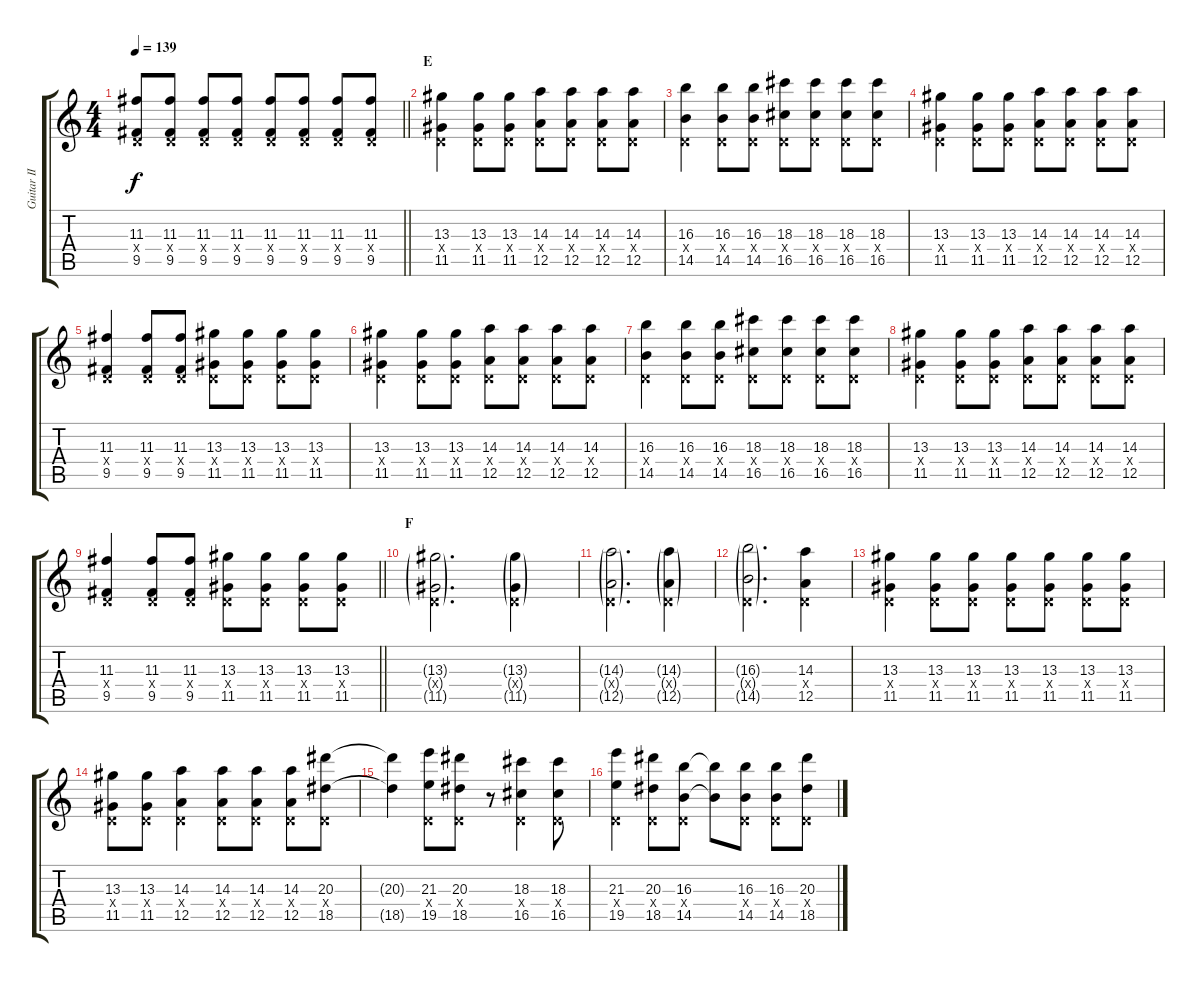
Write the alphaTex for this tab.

\track ("Guitar II - Kita" "Guitar II ") {instrument electricguitarjazz}
\staff {score tabs}
\tuning (E4 B3 G3 D3 A2 E2) {hide}
\ts (4 4)
\tempo 139
\clef g2
\barLineRight lightlight
\ks c
(11.3 0.4{x} 9.5).8{dy f} (11.3 0.4{x} 9.5).8 (11.3 0.4{x} 9.5).8 (11.3 0.4{x} 9.5).8 (11.3 0.4{x} 9.5).8 (11.3 0.4{x} 9.5).8 (11.3 0.4{x} 9.5).8 (11.3 0.4{x} 9.5).8 |
\section ("" "E")
(13.3 0.4{x} 11.5).4 (13.3 0.4{x} 11.5).8 (13.3 0.4{x} 11.5).8 (14.3 0.4{x} 12.5).8 (14.3 0.4{x} 12.5).8 (14.3 0.4{x} 12.5).8 (14.3 0.4{x} 12.5).8 |
(16.3 0.4{x} 14.5).4 (16.3 0.4{x} 14.5).8 (16.3 0.4{x} 14.5).8 (18.3 0.4{x} 16.5).8 (18.3 0.4{x} 16.5).8 (18.3 0.4{x} 16.5).8 (18.3 0.4{x} 16.5).8 |
(13.3 0.4{x} 11.5).4 (13.3 0.4{x} 11.5).8 (13.3 0.4{x} 11.5).8 (14.3 0.4{x} 12.5).8 (14.3 0.4{x} 12.5).8 (14.3 0.4{x} 12.5).8 (14.3 0.4{x} 12.5).8 |
(11.3 0.4{x} 9.5).4 (11.3 0.4{x} 9.5).8 (11.3 0.4{x} 9.5).8 (13.3 0.4{x} 11.5).8 (13.3 0.4{x} 11.5).8 (13.3 0.4{x} 11.5).8 (13.3 0.4{x} 11.5).8 |
(13.3 0.4{x} 11.5).4 (13.3 0.4{x} 11.5).8 (13.3 0.4{x} 11.5).8 (14.3 0.4{x} 12.5).8 (14.3 0.4{x} 12.5).8 (14.3 0.4{x} 12.5).8 (14.3 0.4{x} 12.5).8 |
(16.3 0.4{x} 14.5).4 (16.3 0.4{x} 14.5).8 (16.3 0.4{x} 14.5).8 (18.3 0.4{x} 16.5).8 (18.3 0.4{x} 16.5).8 (18.3 0.4{x} 16.5).8 (18.3 0.4{x} 16.5).8 |
(13.3 0.4{x} 11.5).4 (13.3 0.4{x} 11.5).8 (13.3 0.4{x} 11.5).8 (14.3 0.4{x} 12.5).8 (14.3 0.4{x} 12.5).8 (14.3 0.4{x} 12.5).8 (14.3 0.4{x} 12.5).8 |
\barLineRight lightlight
(11.3 0.4{x} 9.5).4 (11.3 0.4{x} 9.5).8 (11.3 0.4{x} 9.5).8 (13.3 0.4{x} 11.5).8 (13.3 0.4{x} 11.5).8 (13.3 0.4{x} 11.5).8 (13.3 0.4{x} 11.5).8 |
\section ("" "F")
(13.3{g} 0.4{g x} 11.5{g}).2{d} (13.3{g} 0.4{g x} 11.5{g}).4 |
(14.3{g} 0.4{g x} 12.5{g}).2{d} (14.3{g} 0.4{g x} 12.5{g}).4 |
(16.3{g} 0.4{g x} 14.5{g}).2{d} (14.3 0.4{x} 12.5).4 |
(13.3 0.4{x} 11.5).4 (13.3 0.4{x} 11.5).8 (13.3 0.4{x} 11.5).8 (13.3 0.4{x} 11.5).8 (13.3 0.4{x} 11.5).8 (13.3 0.4{x} 11.5).8 (13.3 0.4{x} 11.5).8 |
(13.3 0.4{x} 11.5).8 (13.3 0.4{x} 11.5).8 (14.3 0.4{x} 12.5).4 (14.3 0.4{x} 12.5).8 (14.3 0.4{x} 12.5).8 (14.3 0.4{x} 12.5).8 (20.3 0.4{x} 18.5).8 |
(20.3{t} 18.5{t}).4 (21.3 0.4{x} 19.5).8 (20.3 0.4{x} 18.5).8 r.8 (18.3 0.4{x} 16.5).4 (18.3 0.4{x} 16.5).8 |
(21.3 0.4{x} 19.5).4 (20.3 0.4{x} 18.5).8 (16.3 0.4{x} 14.5).8 (16.3{t} 14.5{t}).8 (16.3 0.4{x} 14.5).8 (16.3 0.4{x} 14.5).8 (20.3 0.4{x} 18.5).8
